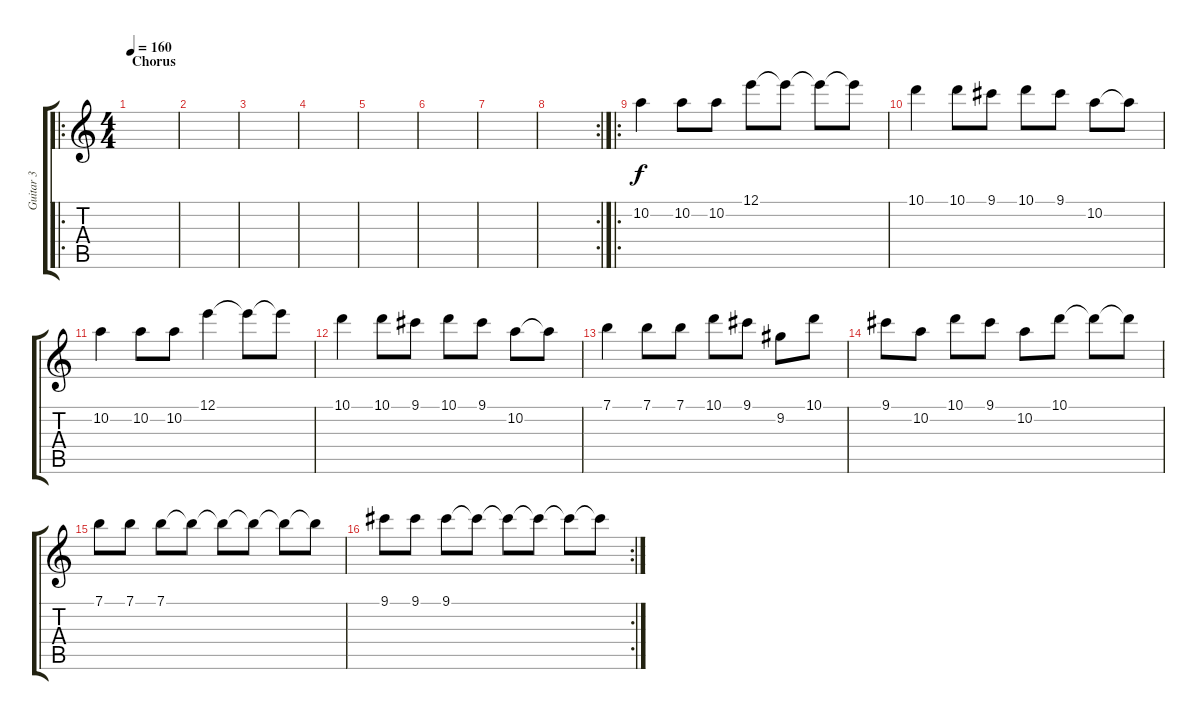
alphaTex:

\track ("Guitar 3" "Guitar 3") {instrument distortionguitar}
\staff {score tabs}
\tuning (E4 B3 G3 D3 A2 E2) {hide}
\ro
\ts (4 4)
\section ("" "Chorus")
\tempo 160
\clef g2
\ks c
|
|
|
|
|
|
|
\rc 2
|
\ro
10.2.4 10.2.8 10.2.8 12.1.8 12.1{t}.8 12.1{t}.8 12.1{t}.8 |
10.1.4 10.1.8 9.1.8 10.1.8 9.1.8 10.2.8 10.2{t}.8 |
10.2.4 10.2.8 10.2.8 12.1.4 12.1{t}.8 12.1{t}.8 |
10.1.4 10.1.8 9.1.8 10.1.8 9.1.8 10.2.8 10.2{t}.8 |
7.1.4 7.1.8 7.1.8 10.1.8 9.1.8 9.2.8 10.1.8 |
9.1.8 10.2.8 10.1.8 9.1.8 10.2.8 10.1.8 10.1{t}.8 10.1{t}.8 |
7.1.8 7.1.8 7.1.8 7.1{t}.8 7.1{t}.8 7.1{t}.8 7.1{t}.8 7.1{t}.8 |
\rc 2
9.1.8 9.1.8 9.1.8 9.1{t}.8 9.1{t}.8 9.1{t}.8 9.1{t}.8 9.1{t}.8
